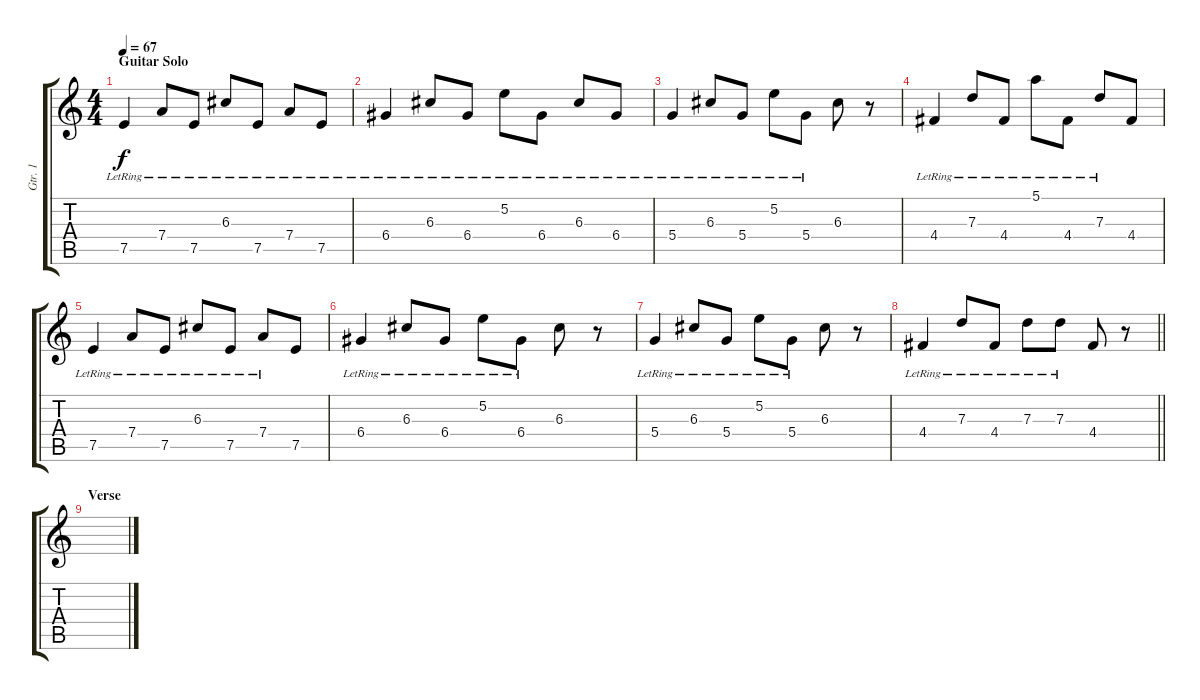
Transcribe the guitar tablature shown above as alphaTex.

\track ("Gtr. 1" "Gtr. 1") {instrument electricguitarclean}
\staff {score tabs}
\tuning (E4 B3 G3 D3 A2 E2) {hide}
\ts (4 4)
\section ("" "Guitar Solo")
\tempo 67
\clef g2
\ks c
7.5{lr}.4{dy f balance 0} 7.4{lr}.8 7.5{lr}.8 6.3{lr}.8 7.5{lr}.8 7.4{lr}.8 7.5{lr}.8 |
6.4{lr}.4 6.3{lr}.8 6.4{lr}.8 5.2{lr}.8 6.4{lr}.8 6.3{lr}.8 6.4{lr}.8 |
5.4{lr}.4 6.3{lr}.8 5.4{lr}.8 5.2{lr}.8 5.4{lr}.8 6.3.8 r.8 |
4.4{lr}.4 7.3{lr}.8 4.4{lr}.8 5.1{lr}.8 4.4{lr}.8 7.3{lr}.8 4.4.8 |
7.5{lr}.4 7.4{lr}.8 7.5{lr}.8 6.3{lr}.8 7.5{lr}.8 7.4{lr}.8 7.5.8 |
6.4{lr}.4 6.3{lr}.8 6.4{lr}.8 5.2{lr}.8 6.4{lr}.8 6.3.8 r.8 |
5.4{lr}.4 6.3{lr}.8 5.4{lr}.8 5.2{lr}.8 5.4{lr}.8 6.3.8 r.8 |
\barLineRight lightlight
4.4{lr}.4 7.3{lr}.8 4.4{lr}.8 7.3{lr}.8 7.3{lr}.8 4.4.8 r.8 |
\section ("" "Verse")
